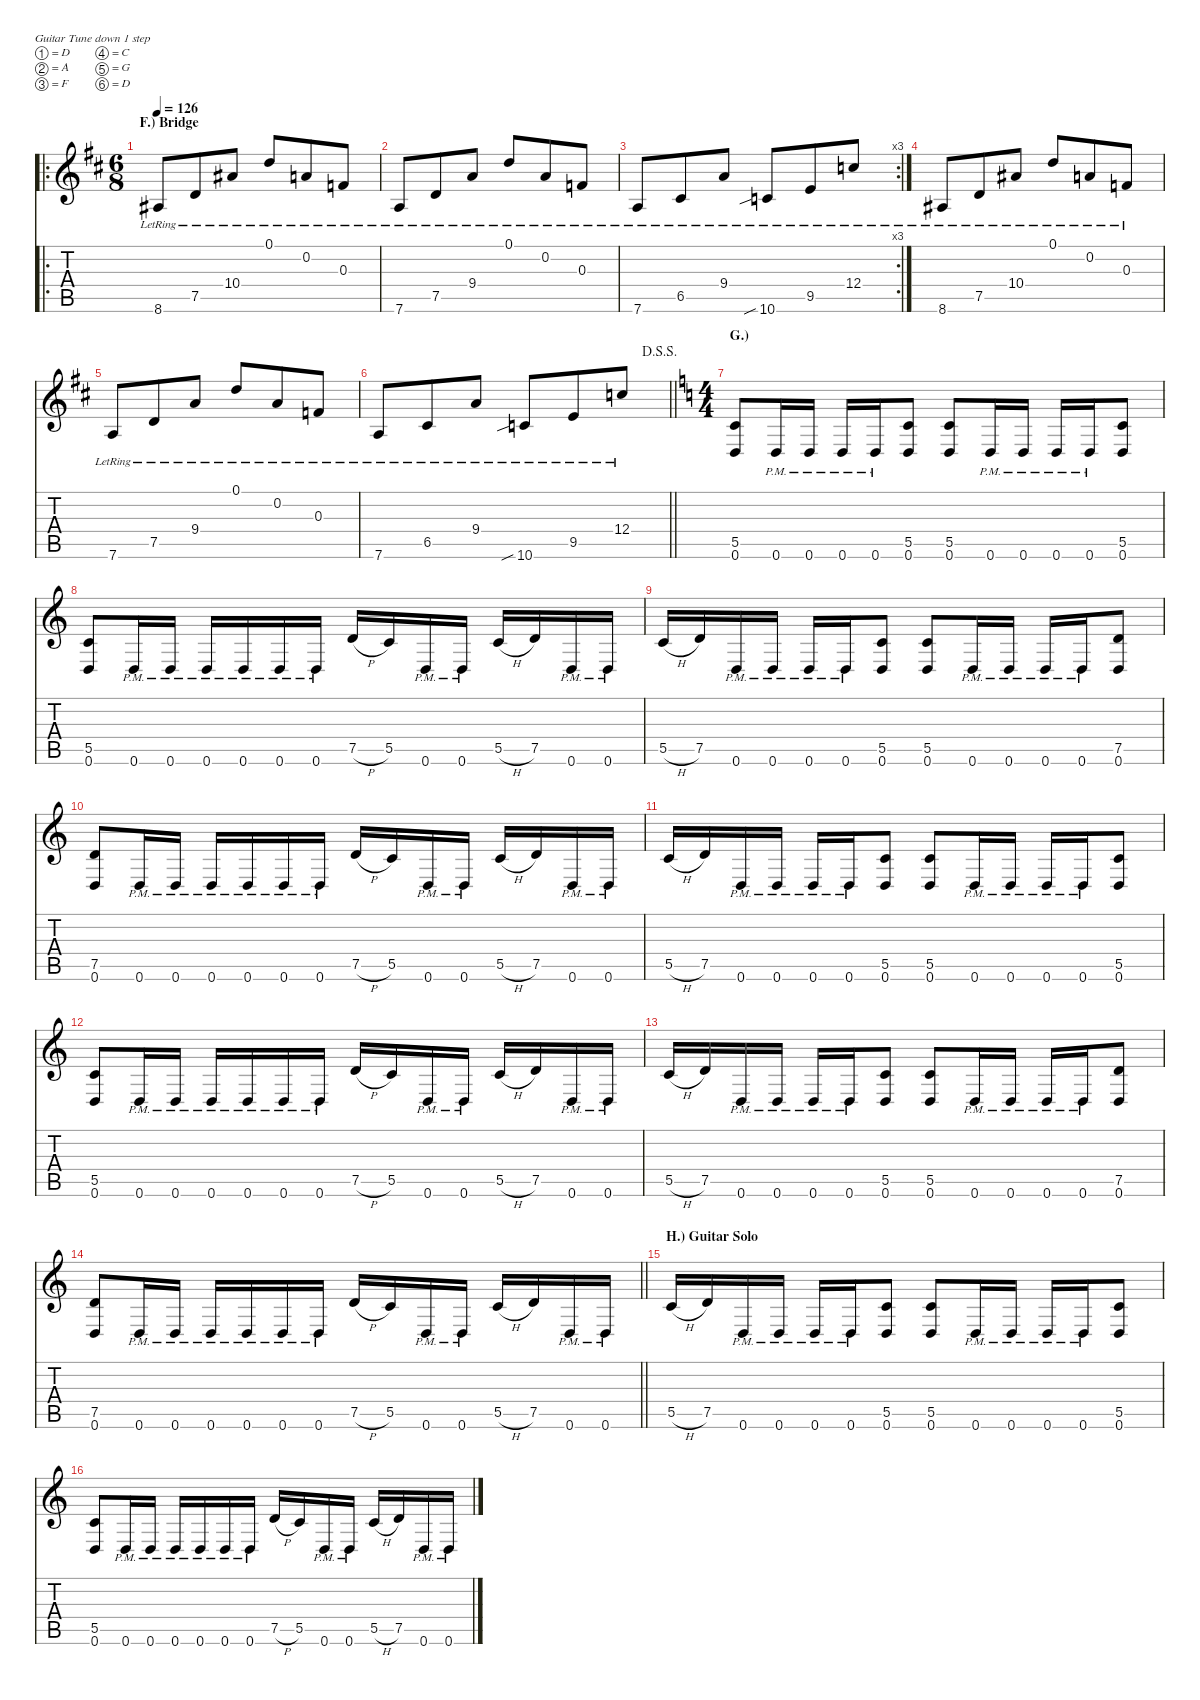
\defaultSystemsLayout 4
\hideDynamics
\bracketExtendMode nobrackets
\singleTrackTrackNamePolicy hidden
\multiTrackTrackNamePolicy hidden
\firstSystemTrackNameMode fullname
\firstSystemTrackNameOrientation horizontal
\otherSystemsTrackNameOrientation horizontal
\track ("Gtr. 2 (elec. w/dist.)" "od.guit.") {instrument overdrivenguitar}
\staff {score tabs}
\tuning (D4 A3 F3 C3 G2 D2)
\ro
\ts (6 8)
\section ("" "F.) Bridge")
\tempo 126
\clef g2
\ks d
8.6{lr acc #}.8{dy f beam Up} 7.5{lr acc forcenatural}.8{beam Up} 10.4{lr acc #}.8{beam Up} 0.1{lr acc forcenatural}.8{beam Up} 0.2{lr acc forcenatural}.8{beam Up} 0.3{lr acc forcenatural}.8{beam Up} |
7.6{lr acc forcenatural}.8{beam Up} 7.5{lr acc forcenatural}.8{beam Up} 9.4{lr acc forcenatural}.8{beam Up} 0.1{lr acc forcenatural}.8{beam Up} 0.2{lr acc forcenatural}.8{beam Up} 0.3{lr acc forcenatural}.8{beam Up} |
\rc 3
7.6{lr acc forcenatural}.8{beam Up} 6.5{lr acc #}.8{beam Up} 9.4{lr acc forcenatural}.8{beam Up} 10.6{sib lr acc forcenatural}.8{beam Up} 9.5{lr acc forcenatural}.8{beam Up} 12.4{lr acc forcenatural}.8{beam Up} |
8.6{lr acc #}.8{beam Up} 7.5{lr acc forcenatural}.8{beam Up} 10.4{lr acc #}.8{beam Up} 0.1{lr acc forcenatural}.8{beam Up} 0.2{lr acc forcenatural}.8{beam Up} 0.3{lr acc forcenatural}.8{beam Up} |
7.6{lr acc forcenatural}.8{beam Up} 7.5{lr acc forcenatural}.8{beam Up} 9.4{lr acc forcenatural}.8{beam Up} 0.1{lr acc forcenatural}.8{beam Up} 0.2{lr acc forcenatural}.8{beam Up} 0.3{lr acc forcenatural}.8{beam Up} |
\jump dalsegnosegno
\barLineRight lightlight
7.6{lr acc forcenatural}.8{beam Up} 6.5{lr acc #}.8{beam Up} 9.4{lr acc forcenatural}.8{beam Up} 10.6{sib lr acc forcenatural}.8{beam Up} 9.5{lr acc forcenatural}.8{beam Up} 12.4{lr acc forcenatural}.8{beam Up} |
\ts (4 4)
\beaming (8 2 2 2 2)
\section ("" "G.) ")
\ks c
(5.5 0.6).8{beam Up} 0.6{pm}.16{beam Up} 0.6{pm}.16{beam Up} 0.6{pm}.16{beam Up} 0.6{pm}.16{beam Up} (5.5 0.6).8{beam Up} (5.5 0.6).8{beam Up} 0.6{pm}.16{beam Up} 0.6{pm}.16{beam Up} 0.6{pm}.16{beam Up} 0.6{pm}.16{beam Up} (5.5 0.6).8{beam Up} |
(5.5 0.6).8{beam Up} 0.6{pm}.16{beam Up} 0.6{pm}.16{beam Up} 0.6{pm}.16{beam Up} 0.6{pm}.16{beam Up} 0.6{pm}.16{beam Up} 0.6{pm}.16{beam Up} 7.5{h}.16{beam Up} 5.5.16{beam Up} 0.6{pm}.16{beam Up} 0.6{pm}.16{beam Up} 5.5{h}.16{beam Up} 7.5.16{beam Up} 0.6{pm}.16{beam Up} 0.6{pm}.16{beam Up} |
5.5{h}.16{beam Up} 7.5.16{beam Up} 0.6{pm}.16{beam Up} 0.6{pm}.16{beam Up} 0.6{pm}.16{beam Up} 0.6{pm}.16{beam Up} (5.5 0.6).8{beam Up} (5.5 0.6).8{beam Up} 0.6{pm}.16{beam Up} 0.6{pm}.16{beam Up} 0.6{pm}.16{beam Up} 0.6{pm}.16{beam Up} (7.5 0.6).8{beam Up} |
(7.5 0.6).8{beam Up} 0.6{pm}.16{beam Up} 0.6{pm}.16{beam Up} 0.6{pm}.16{beam Up} 0.6{pm}.16{beam Up} 0.6{pm}.16{beam Up} 0.6{pm}.16{beam Up} 7.5{h}.16{beam Up} 5.5.16{beam Up} 0.6{pm}.16{beam Up} 0.6{pm}.16{beam Up} 5.5{h}.16{beam Up} 7.5.16{beam Up} 0.6{pm}.16{beam Up} 0.6{pm}.16{beam Up} |
5.5{h}.16{beam Up} 7.5.16{beam Up} 0.6{pm}.16{beam Up} 0.6{pm}.16{beam Up} 0.6{pm}.16{beam Up} 0.6{pm}.16{beam Up} (5.5 0.6).8{beam Up} (5.5 0.6).8{beam Up} 0.6{pm}.16{beam Up} 0.6{pm}.16{beam Up} 0.6{pm}.16{beam Up} 0.6{pm}.16{beam Up} (5.5 0.6).8{beam Up} |
(5.5 0.6).8{beam Up} 0.6{pm}.16{beam Up} 0.6{pm}.16{beam Up} 0.6{pm}.16{beam Up} 0.6{pm}.16{beam Up} 0.6{pm}.16{beam Up} 0.6{pm}.16{beam Up} 7.5{h}.16{beam Up} 5.5.16{beam Up} 0.6{pm}.16{beam Up} 0.6{pm}.16{beam Up} 5.5{h}.16{beam Up} 7.5.16{beam Up} 0.6{pm}.16{beam Up} 0.6{pm}.16{beam Up} |
5.5{h}.16{beam Up} 7.5.16{beam Up} 0.6{pm}.16{beam Up} 0.6{pm}.16{beam Up} 0.6{pm}.16{beam Up} 0.6{pm}.16{beam Up} (5.5 0.6).8{beam Up} (5.5 0.6).8{beam Up} 0.6{pm}.16{beam Up} 0.6{pm}.16{beam Up} 0.6{pm}.16{beam Up} 0.6{pm}.16{beam Up} (7.5 0.6).8{beam Up} |
\barLineRight lightlight
(7.5 0.6).8{beam Up} 0.6{pm}.16{beam Up} 0.6{pm}.16{beam Up} 0.6{pm}.16{beam Up} 0.6{pm}.16{beam Up} 0.6{pm}.16{beam Up} 0.6{pm}.16{beam Up} 7.5{h}.16{beam Up} 5.5.16{beam Up} 0.6{pm}.16{beam Up} 0.6{pm}.16{beam Up} 5.5{h}.16{beam Up} 7.5.16{beam Up} 0.6{pm}.16{beam Up} 0.6{pm}.16{beam Up} |
\section ("" "H.) Guitar Solo")
5.5{h}.16{beam Up} 7.5.16{beam Up} 0.6{pm}.16{beam Up} 0.6{pm}.16{beam Up} 0.6{pm}.16{beam Up} 0.6{pm}.16{beam Up} (5.5 0.6).8{beam Up} (5.5 0.6).8{beam Up} 0.6{pm}.16{beam Up} 0.6{pm}.16{beam Up} 0.6{pm}.16{beam Up} 0.6{pm}.16{beam Up} (5.5 0.6).8{beam Up} |
(5.5 0.6).8{beam Up} 0.6{pm}.16{beam Up} 0.6{pm}.16{beam Up} 0.6{pm}.16{beam Up} 0.6{pm}.16{beam Up} 0.6{pm}.16{beam Up} 0.6{pm}.16{beam Up} 7.5{h}.16{beam Up} 5.5.16{beam Up} 0.6{pm}.16{beam Up} 0.6{pm}.16{beam Up} 5.5{h}.16{beam Up} 7.5.16{beam Up} 0.6{pm}.16{beam Up} 0.6{pm}.16{beam Up}
